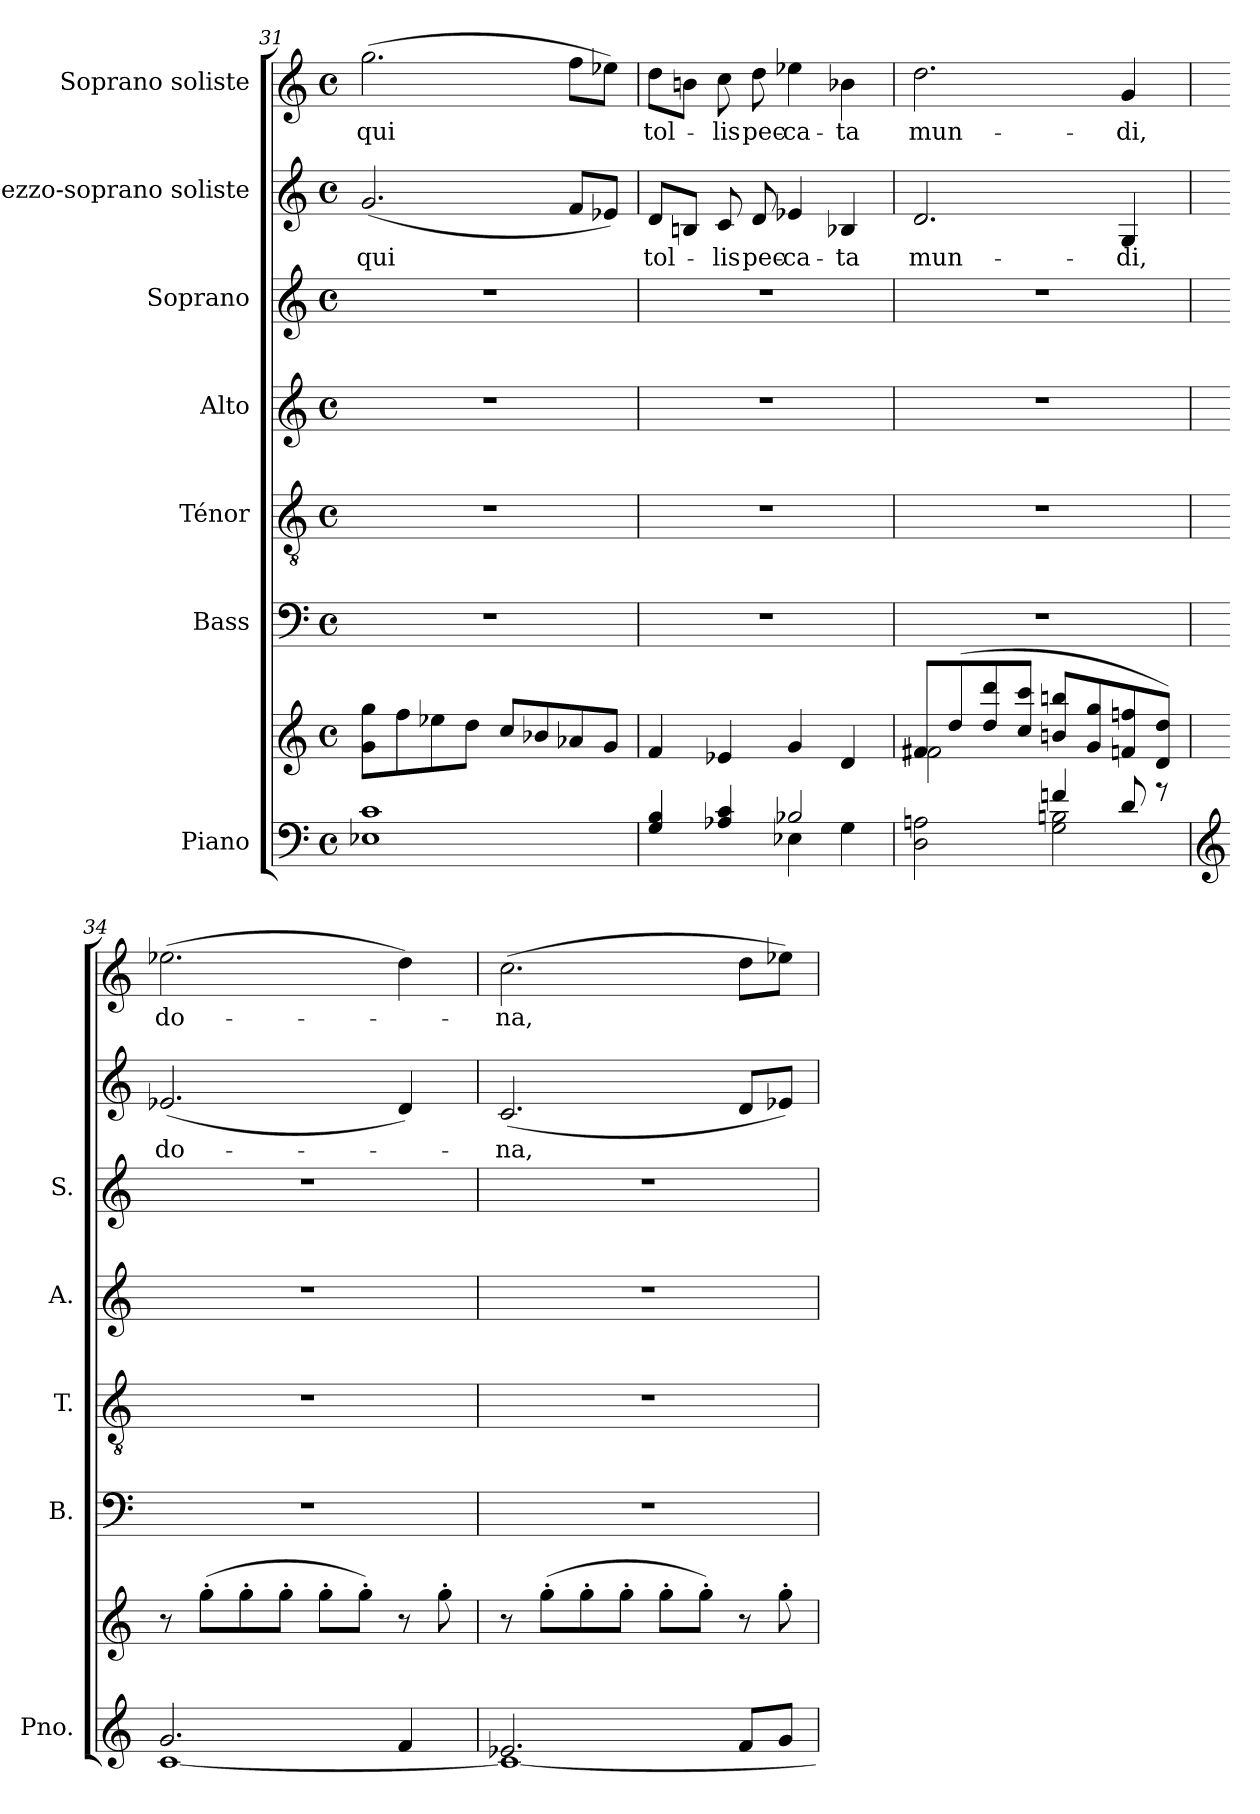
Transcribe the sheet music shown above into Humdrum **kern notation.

**kern	**kern	**kern	**kern	**kern	**kern	**kern	**text	**kern	**text
*part7	*part7	*part6	*part5	*part4	*part3	*part2	*part2	*part1	*part1
*staff8	*staff7	*staff6	*staff5	*staff4	*staff3	*staff2	*staff2	*staff1	*staff1
*I"Piano	*	*I"Bass	*I"Ténor	*I"Alto	*I"Soprano	*I"Mezzo-soprano soliste	*	*I"Soprano soliste	*
*I'Pno.	*	*I'B.	*I'T.	*I'A.	*I'S.	*	*	*	*
*clefF4	*clefG2	*clefF4	*clefGv2	*clefG2	*clefG2	*clefG2	*	*clefG2	*
*k[]	*k[]	*k[]	*k[]	*k[]	*k[]	*k[]	*	*k[]	*
*M4/4	*M4/4	*M4/4	*M4/4	*M4/4	*M4/4	*M4/4	*	*M4/4	*
*met(c)	*met(c)	*met(c)	*met(c)	*met(c)	*met(c)	*met(c)	*	*met(c)	*
=31	=31	=31	=31	=31	=31	=31	=31	=31	=31
1E-X 1c	8g\ 8gg\L	1r	1r	1r	1r	(>2.g/	qui	(2.gg\	qui
.	8ff\	.	.	.	.	.	.	.	.
.	8ee-X\	.	.	.	.	.	.	.	.
.	8dd\J	.	.	.	.	.	.	.	.
.	8cc/L	.	.	.	.	.	.	.	.
.	8b-X/	.	.	.	.	.	.	.	.
.	8a-X/	.	.	.	.	8f/L	.	8ff\L	.
.	8g/J	.	.	.	.	8e-X/J)	.	8ee-X\J)	.
!!LO:LB:g=z
=32	=32	=32	=32	=32	=32	=32	=32	=32	=32
*^	*	*	*	*	*	*	*	*	*
4G/ 4B/	2ryy	4f/	1r	1r	1r	1r	8d/L	tol-	8dd\L	tol-
.	.	.	.	.	.	.	8Bn/J	.	8bn\J	.
4A-X/ 4c/	.	4e-X/	.	.	.	.	8c/	-lis	8cc\	-lis
.	.	.	.	.	.	.	8d/	pec-	8dd\	pec-
2B-X/	4E-X\	4g/	.	.	.	.	4e-X/	-ca-	4ee-X\	-ca-
.	4G\	4d/	.	.	.	.	4B-X/	-ta	4b-X\	-ta
=33	=33	=33	=33	=33	=33	=33	=33	=33	=33	=33
*	*	*^	*	*	*	*	*	*	*	*
2ryy	2D\ 2An\	8f#X/L	2f#\	1r	1r	1r	1r	2.d/	mun-	2.dd\	mun-
.	.	(8dd/	.	.	.	.	.	.	.	.	.
.	.	8dd/ 8ddd/	.	.	.	.	.	.	.	.	.
.	.	8cc/ 8ccc/J	.	.	.	.	.	.	.	.	.
4fn/	2G\ 2Bn\	8bn/ 8bbn/L	2ryy	.	.	.	.	.	.	.	.
.	.	8g/ 8gg/	.	.	.	.	.	.	.	.	.
8d/	.	8fn/ 8ffn/	.	.	.	.	.	4G/	-di,	4g/	-di,
8r	.	8d/ 8dd/J)	.	.	.	.	.	.	.	.	.
*	*	*v	*v	*	*	*	*	*	*	*	*
=34	=34	=34	=34	=34	=34	=34	=34	=34	=34	=34
*clefG2	*	*	*	*	*	*	*	*	*	*
2.g/	[1c	8r	1r	1r	1r	1r	(>2.e-X/	do-	(2.ee-X\	do-
.	.	(8gg'\L	.	.	.	.	.	.	.	.
.	.	8gg'\	.	.	.	.	.	.	.	.
.	.	8gg'\J	.	.	.	.	.	.	.	.
.	.	8gg'\L	.	.	.	.	.	.	.	.
.	.	8gg'\J)	.	.	.	.	.	.	.	.
4f/	.	8r	.	.	.	.	4d/)	.	4dd\)	.
.	.	8gg'\	.	.	.	.	.	.	.	.
=35	=35	=35	=35	=35	=35	=35	=35	=35	=35	=35
2.e-X/	1c_	8r	1r	1r	1r	1r	(>2.c/	-na,	(2.cc\	-na,
.	.	(8gg'\L	.	.	.	.	.	.	.	.
.	.	8gg'\	.	.	.	.	.	.	.	.
.	.	8gg'\J	.	.	.	.	.	.	.	.
.	.	8gg'\L	.	.	.	.	.	.	.	.
.	.	8gg'\J)	.	.	.	.	.	.	.	.
8f/L	.	8r	.	.	.	.	8d/L	.	8dd\L	.
8g/J	.	8gg'\	.	.	.	.	8e-X/J)	.	8ee-X\J)	.
*v	*v	*	*	*	*	*	*	*	*	*
=	=	=	=	=	=	=	=	=	=
*-	*-	*-	*-	*-	*-	*-	*-	*-	*-
